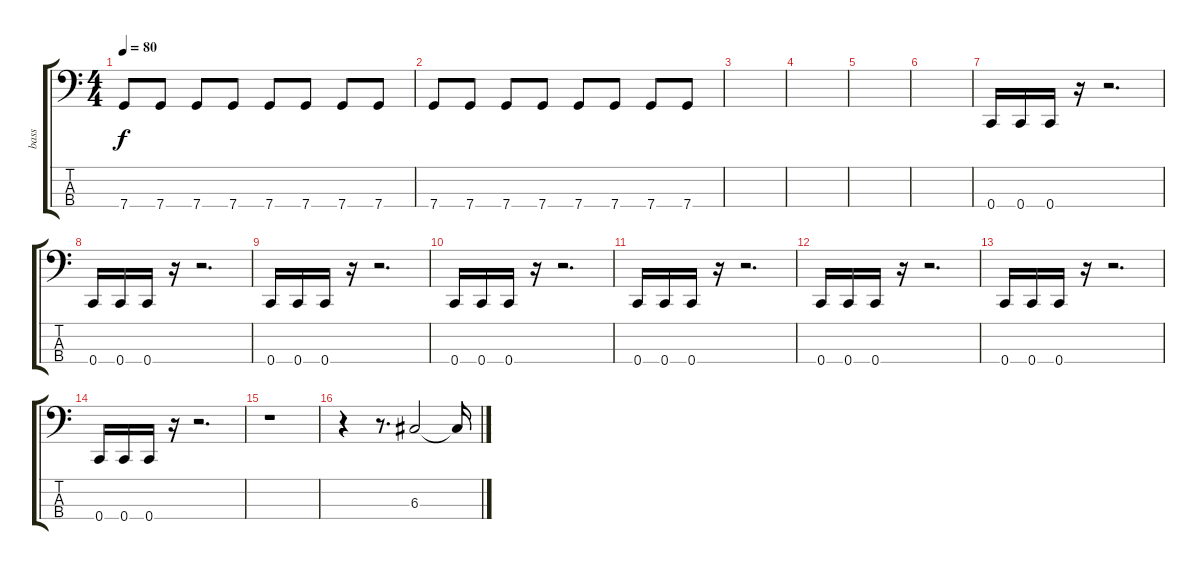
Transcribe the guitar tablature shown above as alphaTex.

\track ("bass" "bass") {instrument electricbasspick}
\staff {score tabs}
\tuning (F2 C2 G1 C1) {hide}
\ts (4 4)
\tempo 80
\clef f4
\ks c
7.4.8{dy f instrument electricbasspick} 7.4.8 7.4.8 7.4.8 7.4.8 7.4.8 7.4.8 7.4.8 |
7.4.8 7.4.8 7.4.8 7.4.8 7.4.8 7.4.8 7.4.8 7.4.8 |
|
|
|
|
0.4.16 0.4.16 0.4.16 r.16 r.2{d} |
0.4.16 0.4.16 0.4.16 r.16 r.2{d} |
0.4.16 0.4.16 0.4.16 r.16 r.2{d} |
0.4.16 0.4.16 0.4.16 r.16 r.2{d} |
0.4.16 0.4.16 0.4.16 r.16 r.2{d} |
0.4.16 0.4.16 0.4.16 r.16 r.2{d} |
0.4.16 0.4.16 0.4.16 r.16 r.2{d} |
0.4.16 0.4.16 0.4.16 r.16 r.2{d} |
r.1 |
r.4 r.8{d} 6.3.2 6.3{t}.16
